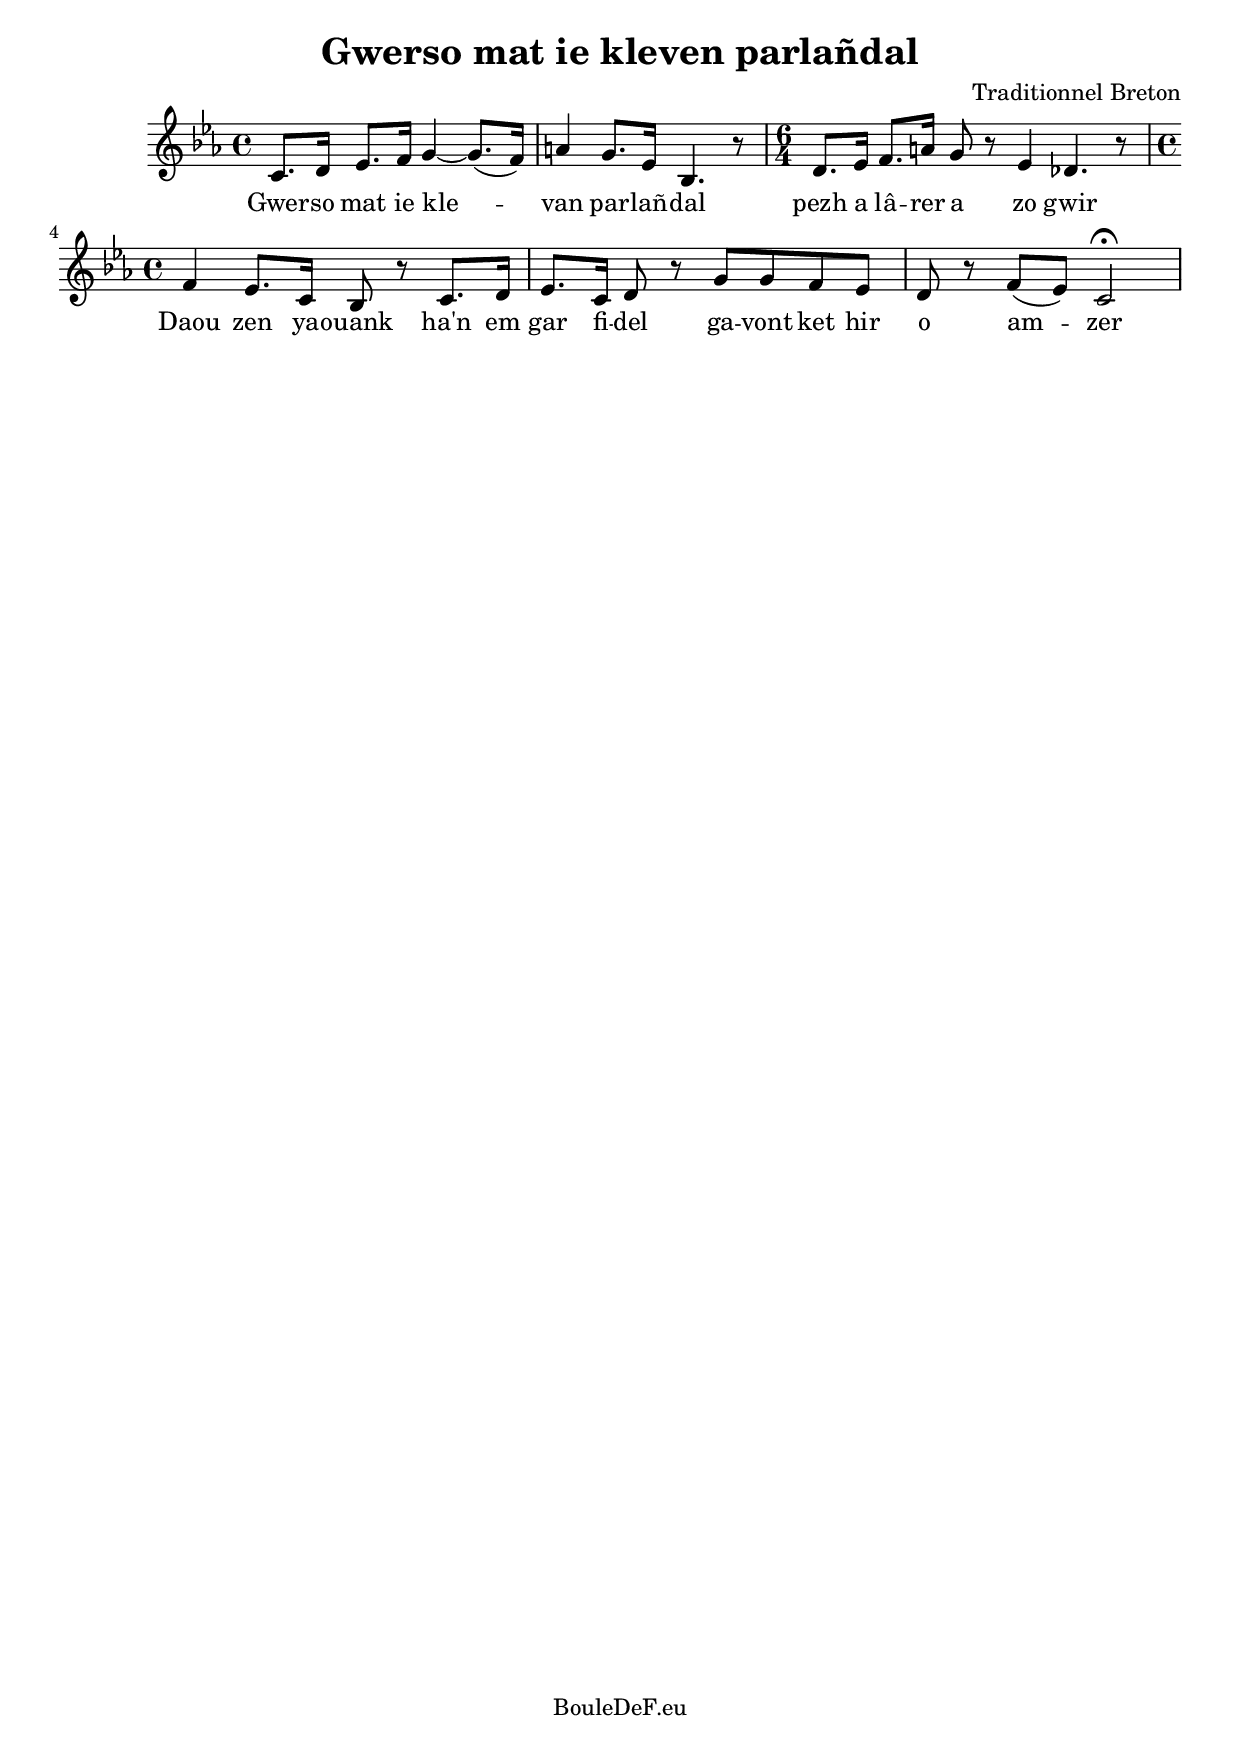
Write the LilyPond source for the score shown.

\version "2.16.2"
\include "italiano.ly"

\header {
	title = "Gwerso mat ie kleven parlañdal"
	composer = "Traditionnel Breton"
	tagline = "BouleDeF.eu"
}

\score {
	\new Staff \relative sib {
		\clef "treble"
		\key mib \major

		\time 4/4
		| do8. re16 mib8. fa16 sol4~ sol8.( fa16)
		| la4 sol8. mib16 sib4. r8
		\time 6/4
		| re8. mib16 fa8. la16 sol8 r mib4 reb4. r8
		\time 4/4
		| fa4 mib8. do16 sib8 r do8. re16
		| mib8. do16 re8 r sol sol fa mib
		| re r fa( mib) do2^\fermata
	}
	\addlyrics {
		| Gwer -- so mat ie kle --
		| van par -- lañ -- dal % (ar)
		| pezh a lâ -- rer a zo gwir
		| Daou zen ya -- ouank ha'n em
		| gar fi -- del ga -- vont ket hir
		| o am -- zer
	}
	\layout {}
	\midi {}
}
